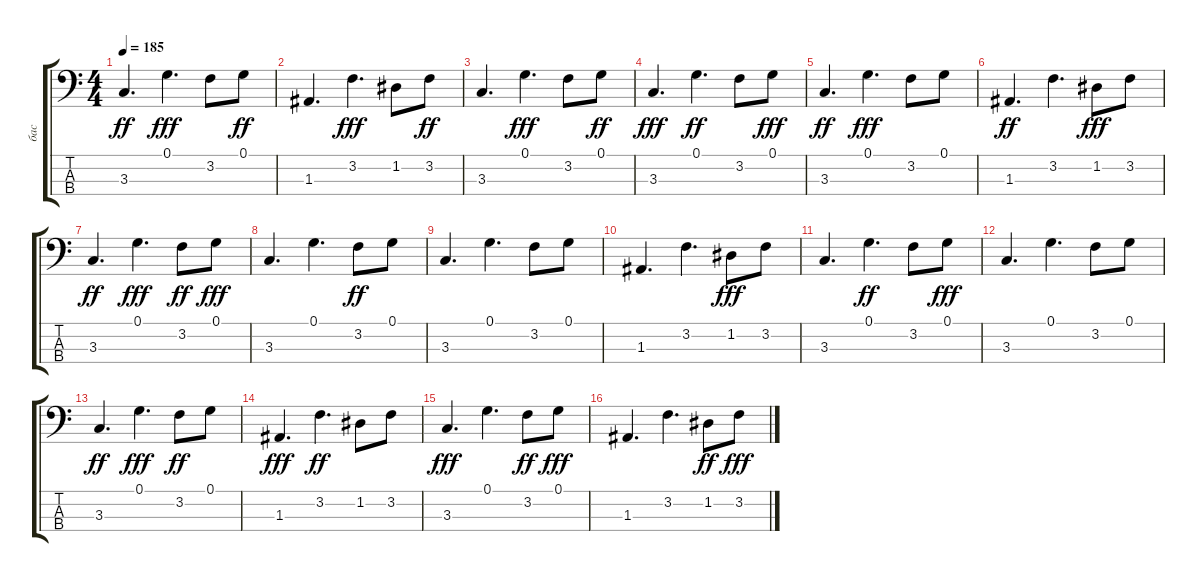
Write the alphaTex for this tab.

\track ("бас" "бас") {instrument fretlessbass}
\staff {score tabs}
\tuning (G2 D2 A1 E1) {hide}
\ts (4 4)
\tempo 185
\clef f4
\ks c
3.3.4{d dy ff} 0.1.4{d dy fff} 3.2.8 0.1.8{dy ff} |
1.3.4{d} 3.2.4{d dy fff} 1.2.8 3.2.8{dy ff} |
3.3.4{d} 0.1.4{d dy fff} 3.2.8 0.1.8{dy ff} |
3.3.4{d dy fff} 0.1.4{d dy ff} 3.2.8 0.1.8{dy fff} |
3.3.4{d dy ff} 0.1.4{d dy fff} 3.2.8 0.1.8 |
1.3.4{d dy ff} 3.2.4{d} 1.2.8{dy fff} 3.2.8 |
3.3.4{d dy ff} 0.1.4{d dy fff} 3.2.8{dy ff} 0.1.8{dy fff} |
3.3.4{d} 0.1.4{d} 3.2.8{dy ff} 0.1.8 |
3.3.4{d} 0.1.4{d} 3.2.8 0.1.8 |
1.3.4{d} 3.2.4{d} 1.2.8{dy fff} 3.2.8 |
3.3.4{d} 0.1.4{d dy ff} 3.2.8 0.1.8{dy fff} |
3.3.4{d} 0.1.4{d} 3.2.8 0.1.8 |
3.3.4{d dy ff} 0.1.4{d dy fff} 3.2.8{dy ff} 0.1.8 |
1.3.4{d dy fff} 3.2.4{d dy ff} 1.2.8 3.2.8 |
3.3.4{d dy fff} 0.1.4{d} 3.2.8{dy ff} 0.1.8{dy fff} |
1.3.4{d} 3.2.4{d} 1.2.8{dy ff} 3.2.8{dy fff}
